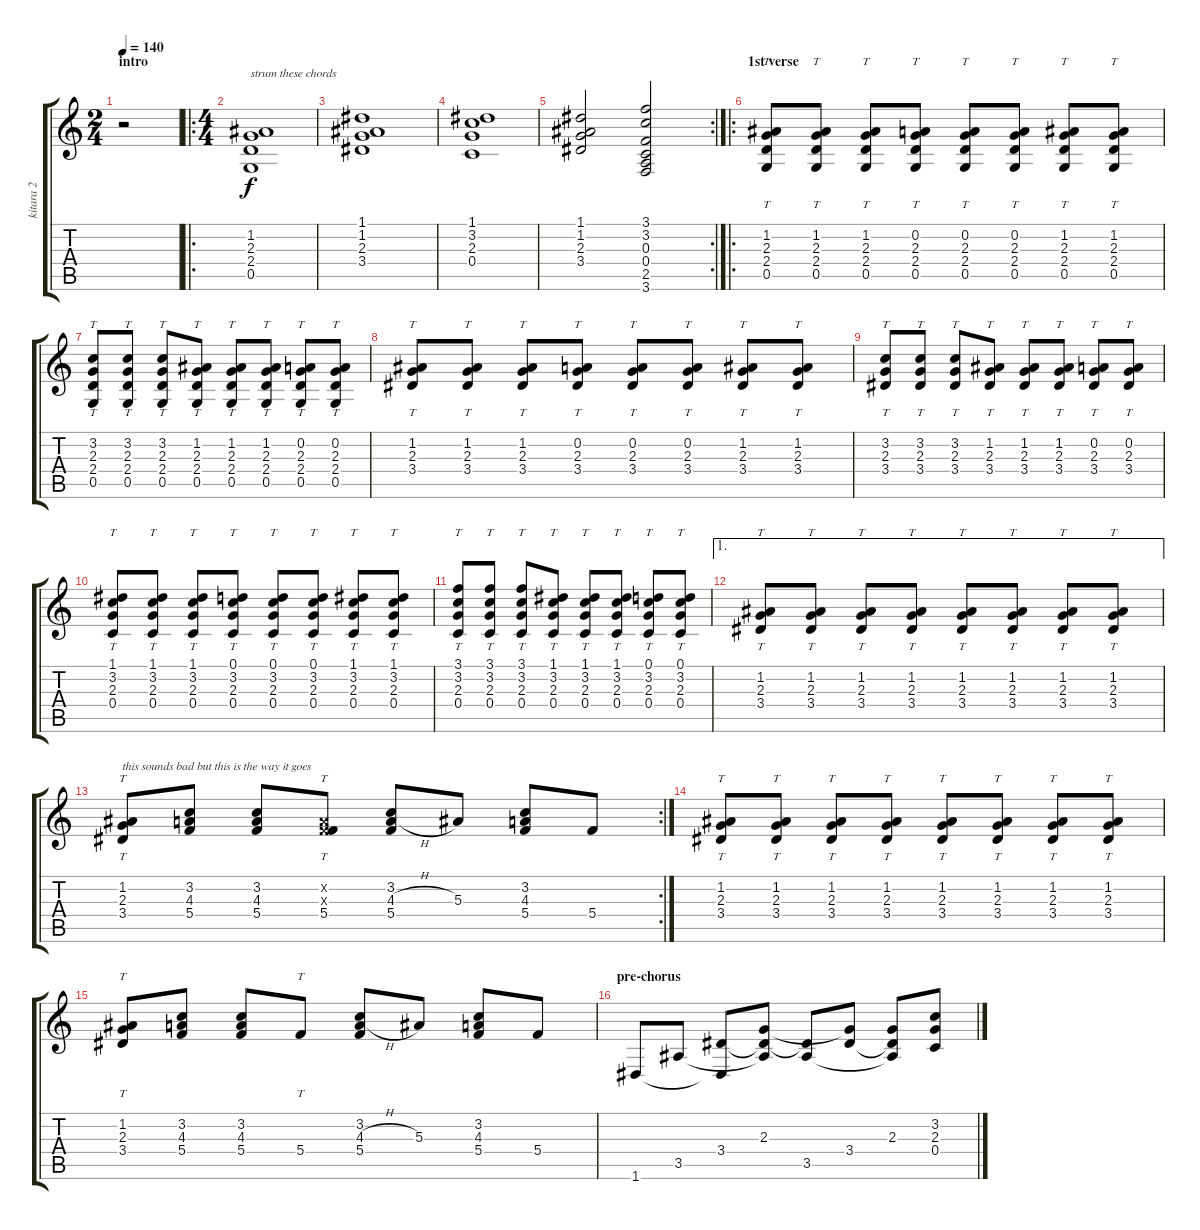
\track ("kitara 2" "kitara 2") {instrument distortionguitar}
\staff {score tabs}
\tuning (D4 A3 F3 C3 G2 D2) {hide}
\ts (2 4)
\section ("" "intro")
\tempo 140
\clef g2
\ks c
r.2{dy f instrument distortionguitar} |
\ro
\ts (4 4)
(1.2 2.3 2.4 0.5).1{txt "strum these chords"} |
(1.1 1.2 2.3 3.4).1 |
(1.1 3.2 2.3 0.4).1 |
\rc 2
(1.1 1.2 2.3 3.4).2 (3.1 3.2 0.3 0.4 2.5 3.6).2 |
\ro
\section ("" "1st verse")
(1.2 2.3 2.4 0.5).8{tt volume 10} (1.2 2.3 2.4 0.5).8{tt} (1.2 2.3 2.4 0.5).8{tt} (0.2 2.3 2.4 0.5).8{tt} (0.2 2.3 2.4 0.5).8{tt} (0.2 2.3 2.4 0.5).8{tt} (1.2 2.3 2.4 0.5).8{tt} (1.2 2.3 2.4 0.5).8{tt} |
(3.2 2.3 2.4 0.5).8{tt} (3.2 2.3 2.4 0.5).8{tt} (3.2 2.3 2.4 0.5).8{tt} (1.2 2.3 2.4 0.5).8{tt} (1.2 2.3 2.4 0.5).8{tt} (1.2 2.3 2.4 0.5).8{tt} (0.2 2.3 2.4 0.5).8{tt} (0.2 2.3 2.4 0.5).8{tt} |
(1.2 2.3 3.4).8{tt} (1.2 2.3 3.4).8{tt} (1.2 2.3 3.4).8{tt} (0.2 2.3 3.4).8{tt} (0.2 2.3 3.4).8{tt} (0.2 2.3 3.4).8{tt} (1.2 2.3 3.4).8{tt} (1.2 2.3 3.4).8{tt} |
(3.2 2.3 3.4).8{tt} (3.2 2.3 3.4).8{tt} (3.2 2.3 3.4).8{tt} (1.2 2.3 3.4).8{tt} (1.2 2.3 3.4).8{tt} (1.2 2.3 3.4).8{tt} (0.2 2.3 3.4).8{tt} (0.2 2.3 3.4).8{tt} |
(1.1 3.2 2.3 0.4).8{tt} (1.1 3.2 2.3 0.4).8{tt} (1.1 3.2 2.3 0.4).8{tt} (0.1 3.2 2.3 0.4).8{tt} (0.1 3.2 2.3 0.4).8{tt} (0.1 3.2 2.3 0.4).8{tt} (1.1 3.2 2.3 0.4).8{tt} (1.1 3.2 2.3 0.4).8{tt} |
(3.1 3.2 2.3 0.4).8{tt} (3.1 3.2 2.3 0.4).8{tt} (3.1 3.2 2.3 0.4).8{tt} (1.1 3.2 2.3 0.4).8{tt} (1.1 3.2 2.3 0.4).8{tt} (1.1 3.2 2.3 0.4).8{tt} (0.1 3.2 2.3 0.4).8{tt} (0.1 3.2 2.3 0.4).8{tt} |
\ae 1
(1.2 2.3 3.4).8{tt} (1.2 2.3 3.4).8{tt} (1.2 2.3 3.4).8{tt} (1.2 2.3 3.4).8{tt} (1.2 2.3 3.4).8{tt} (1.2 2.3 3.4).8{tt} (1.2 2.3 3.4).8{tt} (1.2 2.3 3.4).8{tt} |
\rc 2
(1.2 2.3 3.4).8{tt txt "this sounds bad but this is the way it goes"} (3.2 4.3 5.4).8 (3.2 4.3 5.4).8 (0.2{x} 0.3{x} 5.4).8{tt} (3.2 4.3{h} 5.4).8 5.3.8 (3.2 4.3 5.4).8 5.4.8 |
(1.2 2.3 3.4).8{tt} (1.2 2.3 3.4).8{tt} (1.2 2.3 3.4).8{tt} (1.2 2.3 3.4).8{tt} (1.2 2.3 3.4).8{tt} (1.2 2.3 3.4).8{tt} (1.2 2.3 3.4).8{tt} (1.2 2.3 3.4).8{tt} |
(1.2 2.3 3.4).8{tt} (3.2 4.3 5.4).8 (3.2 4.3 5.4).8 5.4.8{tt} (3.2 4.3{h} 5.4).8 5.3.8 (3.2 4.3 5.4).8 5.4.8 |
\section ("" "pre-chorus")
1.6.8{volume 10 balance 13 instrument distortionguitar} 3.5.8 (3.4 1.6{t}).8 (2.3 3.4{t} 3.5{t}).8 (3.4{t} 3.5).8 (2.3{t} 3.4).8 (2.3 3.4{t} 3.5{t}).8 (3.2 2.3 0.4).8
